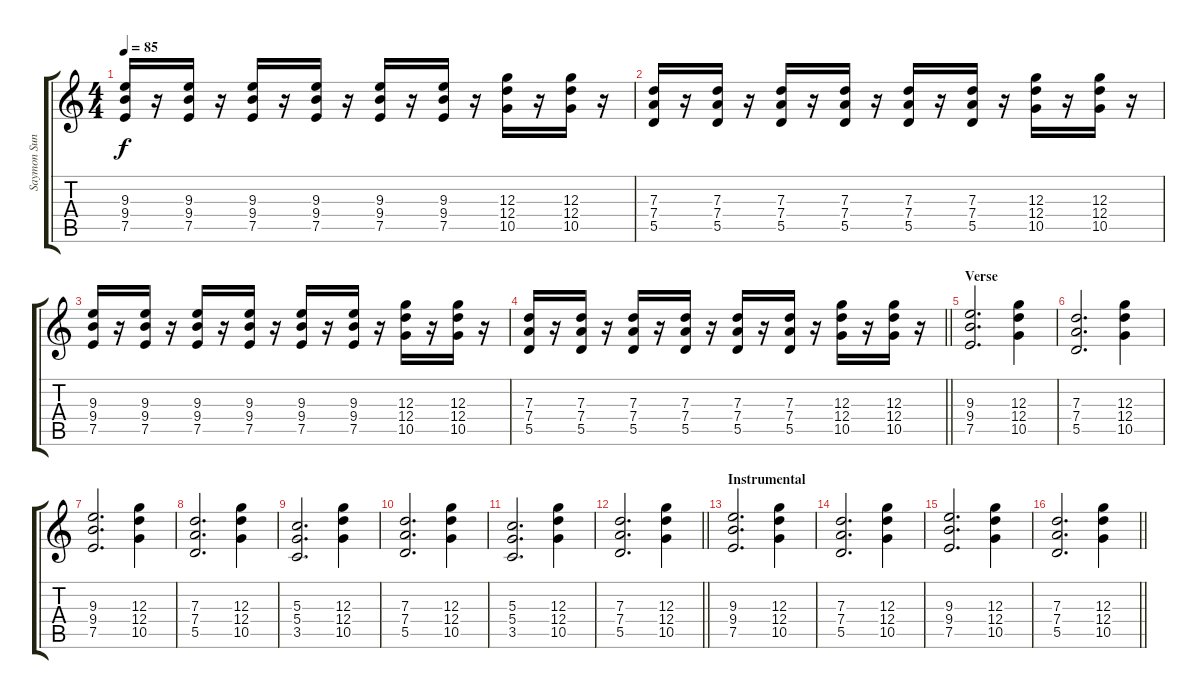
\track ("Saymon Sundiam (Rhythm Guitar)" "Saymon Sun") {instrument distortionguitar}
\staff {score tabs}
\tuning (E4 B3 G3 D3 A2 E2) {hide}
\ts (4 4)
\tempo 85
\clef g2
\ks c
(9.3 9.4 7.5).16{dy f} r.16 (9.3 9.4 7.5).16 r.16 (9.3 9.4 7.5).16 r.16 (9.3 9.4 7.5).16 r.16 (9.3 9.4 7.5).16 r.16 (9.3 9.4 7.5).16 r.16 (12.3 12.4 10.5).16 r.16 (12.3 12.4 10.5).16 r.16 |
(7.3 7.4 5.5).16 r.16 (7.3 7.4 5.5).16 r.16 (7.3 7.4 5.5).16 r.16 (7.3 7.4 5.5).16 r.16 (7.3 7.4 5.5).16 r.16 (7.3 7.4 5.5).16 r.16 (12.3 12.4 10.5).16 r.16 (12.3 12.4 10.5).16 r.16 |
(9.3 9.4 7.5).16 r.16 (9.3 9.4 7.5).16 r.16 (9.3 9.4 7.5).16 r.16 (9.3 9.4 7.5).16 r.16 (9.3 9.4 7.5).16 r.16 (9.3 9.4 7.5).16 r.16 (12.3 12.4 10.5).16 r.16 (12.3 12.4 10.5).16 r.16 |
\barLineRight lightlight
(7.3 7.4 5.5).16 r.16 (7.3 7.4 5.5).16 r.16 (7.3 7.4 5.5).16 r.16 (7.3 7.4 5.5).16 r.16 (7.3 7.4 5.5).16 r.16 (7.3 7.4 5.5).16 r.16 (12.3 12.4 10.5).16 r.16 (12.3 12.4 10.5).16 r.16 |
\section ("" "Verse")
(9.3 9.4 7.5).2{d} (12.3 12.4 10.5).4 |
(7.3 7.4 5.5).2{d} (12.3 12.4 10.5).4 |
(9.3 9.4 7.5).2{d} (12.3 12.4 10.5).4 |
(7.3 7.4 5.5).2{d} (12.3 12.4 10.5).4 |
(5.3 5.4 3.5).2{d} (12.3 12.4 10.5).4 |
(7.3 7.4 5.5).2{d} (12.3 12.4 10.5).4 |
(5.3 5.4 3.5).2{d} (12.3 12.4 10.5).4 |
\barLineRight lightlight
(7.3 7.4 5.5).2{d} (12.3 12.4 10.5).4 |
\section ("" "Instrumental")
(9.3 9.4 7.5).2{d} (12.3 12.4 10.5).4 |
(7.3 7.4 5.5).2{d} (12.3 12.4 10.5).4 |
(9.3 9.4 7.5).2{d} (12.3 12.4 10.5).4 |
\barLineRight lightlight
(7.3 7.4 5.5).2{d} (12.3 12.4 10.5).4
